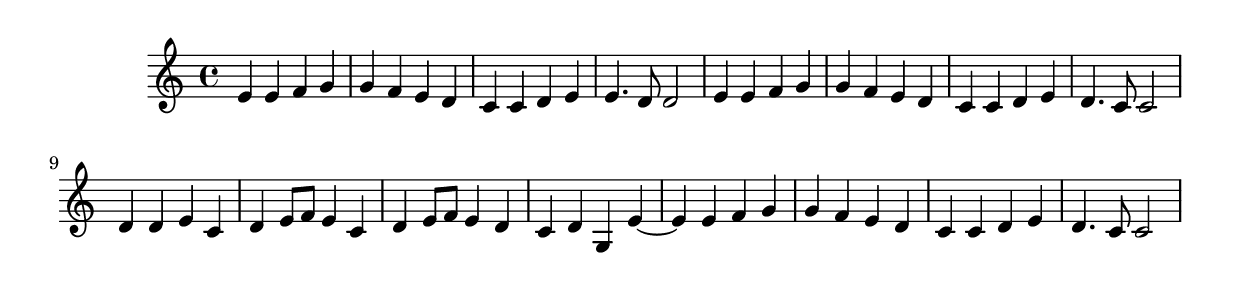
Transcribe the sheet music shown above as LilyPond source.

\version "2.19.49"
%{\header {
  title = "ode to joy"
  composer = "Beethoven"
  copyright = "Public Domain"
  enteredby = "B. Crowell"
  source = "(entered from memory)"
}%}
\score{{\key c \major
    \time 4/4
    %{\tempo 4=130
    %}\relative e' {
  e4 e f g | g f e d | c c d e | e4. d8 d2 |
  e4 e f g | g f e d | c c d e | d4. c8 c2 |
  d4 d e c | d e8 f8 e4 c | d e8 f8 e4 d | c d g, e'~ |
  e4 e f g | g f e d | c c d e | d4. c8 c2 |
}
}}